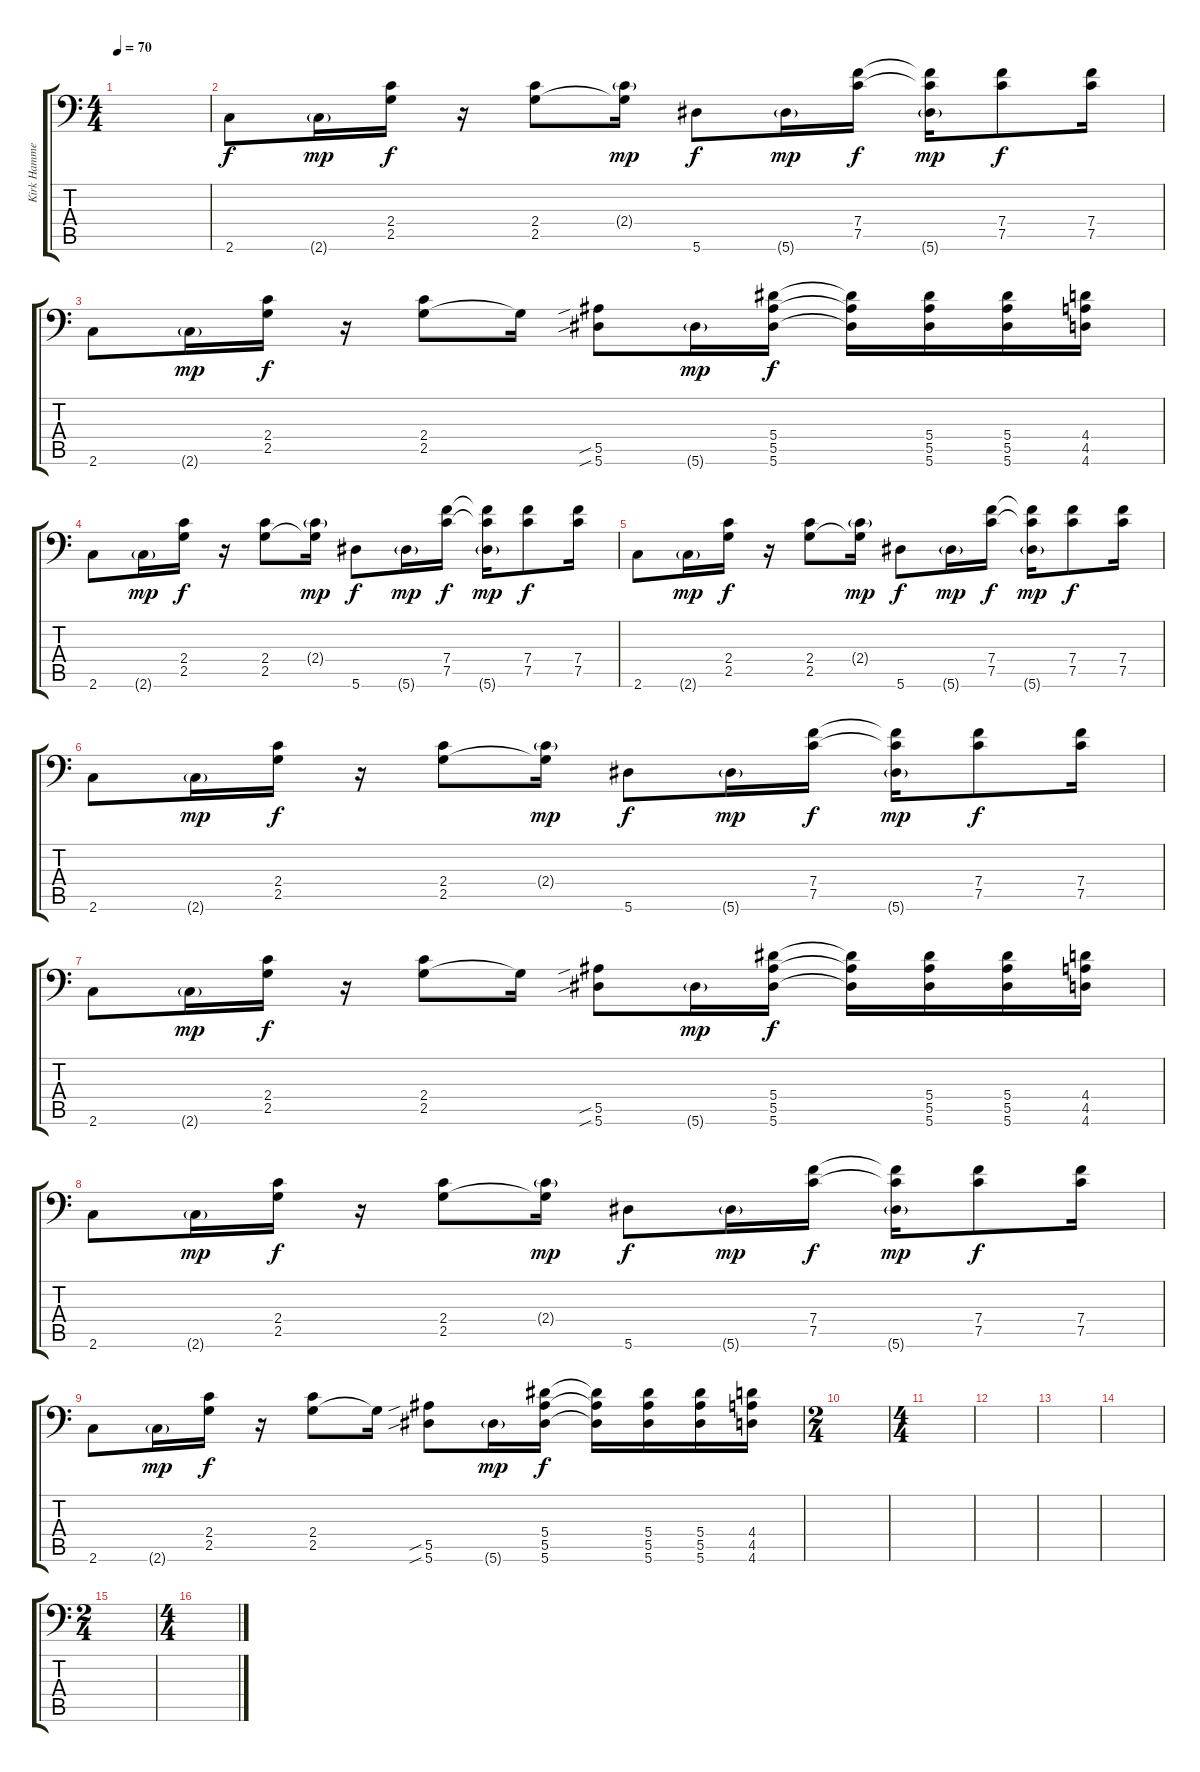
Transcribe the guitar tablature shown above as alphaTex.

\track ("Kirk Hammett" "Kirk Hamme") {instrument electricguitarjazz}
\staff {score tabs}
\tuning (C4 G3 Eb3 Bb2 F2 Bb1) {hide}
\ts (4 4)
\tempo 70
\clef f4
\ks c
|
2.6.8{dy f} 2.6{g}.16{dy mp} (2.4 2.5).16{dy f} r.16 (2.4 2.5).8 (2.4{g} 2.5{t}).16{dy mp} 5.6.8{dy f} 5.6{g}.16{dy mp} (7.4 7.5).16{dy f} (7.4{t} 7.5{t} 5.6{g}).16{dy mp} (7.4 7.5).8{dy f} (7.4 7.5).16 |
2.6.8 2.6{g}.16{dy mp} (2.4 2.5).16{dy f} r.16 (2.4 2.5).8 2.5{t}.16 (5.5{sib} 5.6{sib}).8 5.6{g}.16{dy mp} (5.4 5.5 5.6).16{dy f} (5.4{t} 5.5{t} 5.6{t}).16 (5.4 5.5 5.6).16 (5.4 5.5 5.6).16 (4.4 4.5 4.6).16 |
2.6.8 2.6{g}.16{dy mp} (2.4 2.5).16{dy f} r.16 (2.4 2.5).8 (2.4{g} 2.5{t}).16{dy mp} 5.6.8{dy f} 5.6{g}.16{dy mp} (7.4 7.5).16{dy f} (7.4{t} 7.5{t} 5.6{g}).16{dy mp} (7.4 7.5).8{dy f} (7.4 7.5).16 |
2.6.8 2.6{g}.16{dy mp} (2.4 2.5).16{dy f} r.16 (2.4 2.5).8 (2.4{g} 2.5{t}).16{dy mp} 5.6.8{dy f} 5.6{g}.16{dy mp} (7.4 7.5).16{dy f} (7.4{t} 7.5{t} 5.6{g}).16{dy mp} (7.4 7.5).8{dy f} (7.4 7.5).16 |
2.6.8 2.6{g}.16{dy mp} (2.4 2.5).16{dy f} r.16 (2.4 2.5).8 (2.4{g} 2.5{t}).16{dy mp} 5.6.8{dy f} 5.6{g}.16{dy mp} (7.4 7.5).16{dy f} (7.4{t} 7.5{t} 5.6{g}).16{dy mp} (7.4 7.5).8{dy f} (7.4 7.5).16 |
2.6.8 2.6{g}.16{dy mp} (2.4 2.5).16{dy f} r.16 (2.4 2.5).8 2.5{t}.16 (5.5{sib} 5.6{sib}).8 5.6{g}.16{dy mp} (5.4 5.5 5.6).16{dy f} (5.4{t} 5.5{t} 5.6{t}).16 (5.4 5.5 5.6).16 (5.4 5.5 5.6).16 (4.4 4.5 4.6).16 |
2.6.8 2.6{g}.16{dy mp} (2.4 2.5).16{dy f} r.16 (2.4 2.5).8 (2.4{g} 2.5{t}).16{dy mp} 5.6.8{dy f} 5.6{g}.16{dy mp} (7.4 7.5).16{dy f} (7.4{t} 7.5{t} 5.6{g}).16{dy mp} (7.4 7.5).8{dy f} (7.4 7.5).16 |
2.6.8 2.6{g}.16{dy mp} (2.4 2.5).16{dy f} r.16 (2.4 2.5).8 2.5{t}.16 (5.5{sib} 5.6{sib}).8 5.6{g}.16{dy mp} (5.4 5.5 5.6).16{dy f} (5.4{t} 5.5{t} 5.6{t}).16 (5.4 5.5 5.6).16 (5.4 5.5 5.6).16 (4.4 4.5 4.6).16 |
\ts (2 4)
|
\ts (4 4)
|
|
|
|
\ts (2 4)
|
\ts (4 4)
